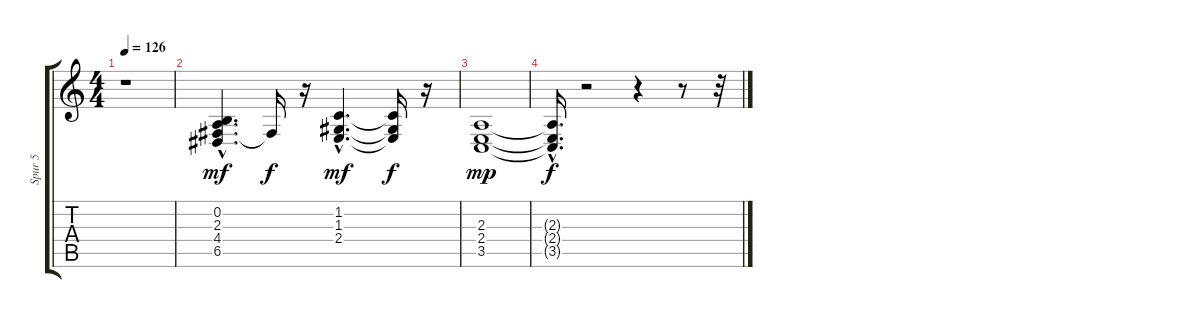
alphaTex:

\track ("Spur 5" "Spur 5") {instrument stringensemble1}
\staff {score tabs}
\tuning (E4 B3 G3 D3 A2 E2) {hide}
\ts (4 4)
\tempo 126
\clef g2
\ks c
r.1{dy f} |
(0.2{hac} 2.3{hac} 4.4{hac} 6.5{hac}).4{d dy mf} 4.4{t}.16{dy f} r.16 (1.2{hac} 1.3{hac} 2.4{hac}).4{d dy mf} (1.2{t} 1.3{t} 2.4{t}).16{dy f} r.16 |
(2.3 2.4 3.5).1{dy mp} |
(2.3{hac t} 2.4{hac t} 3.5{hac t}).16{d dy f} r.2 r.4 r.8 r.32
